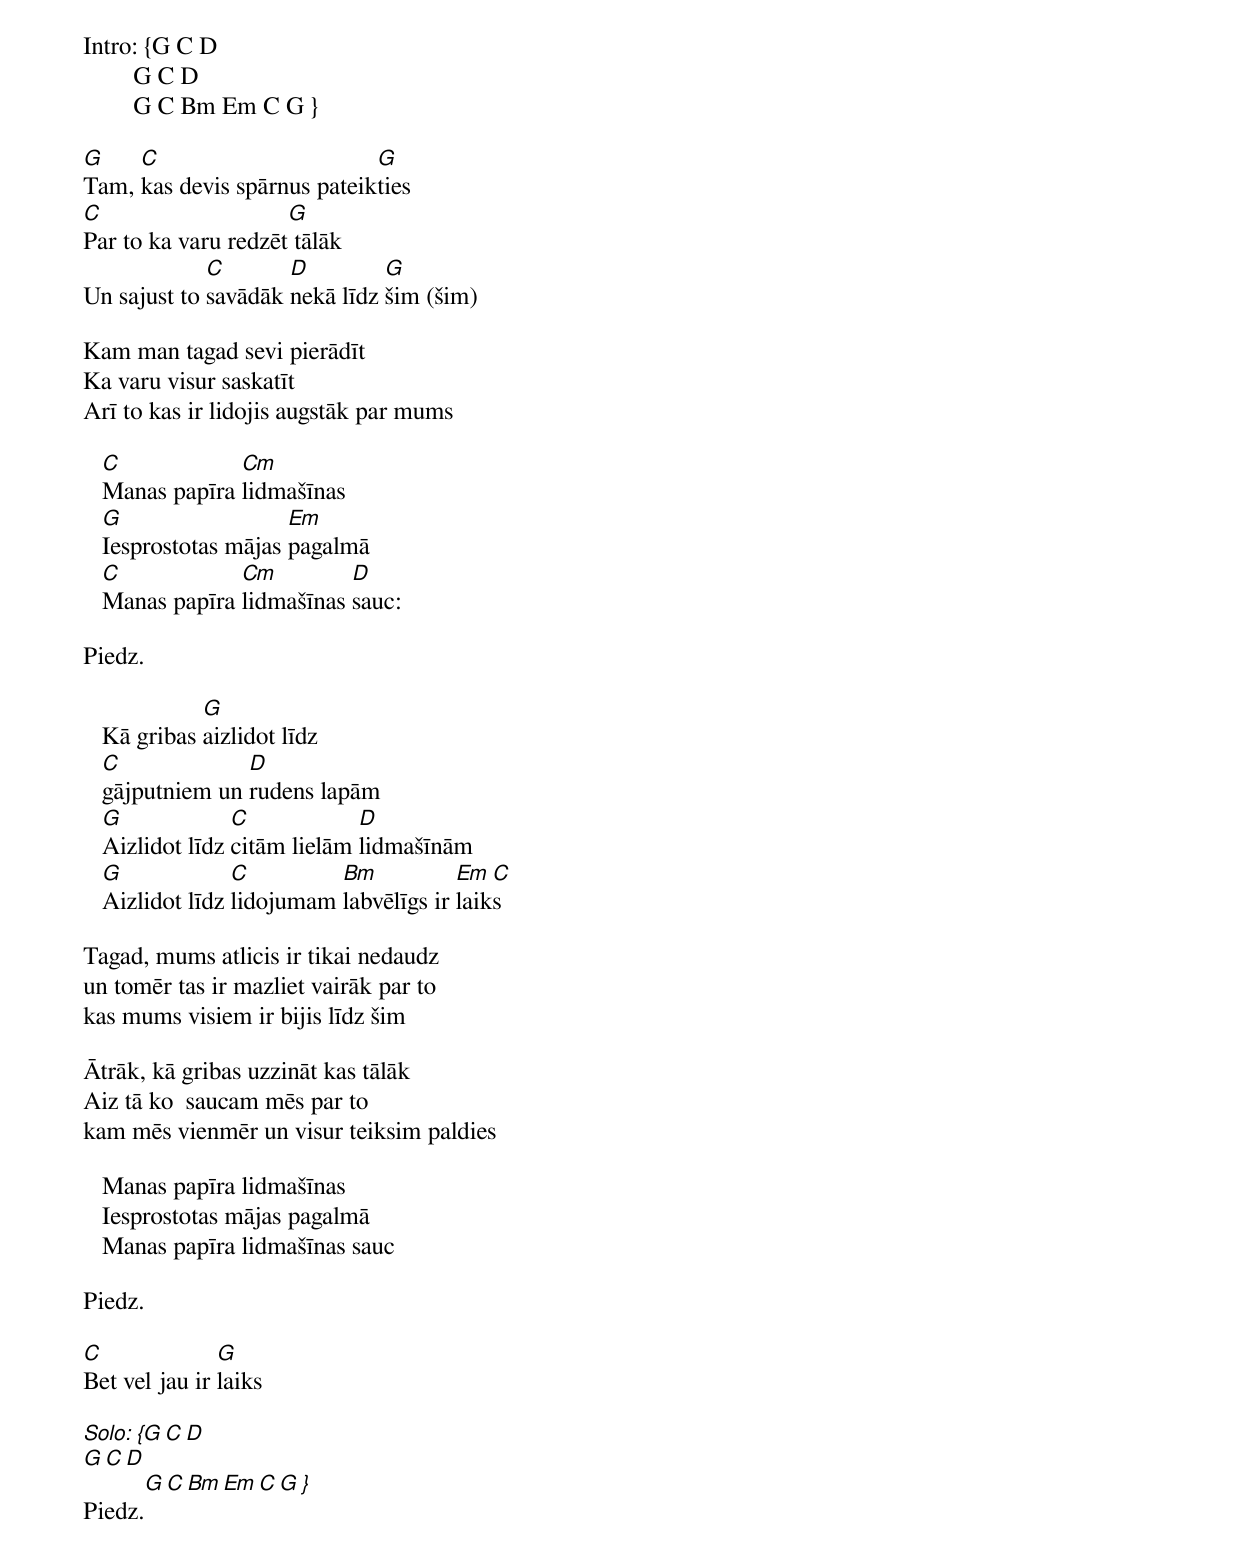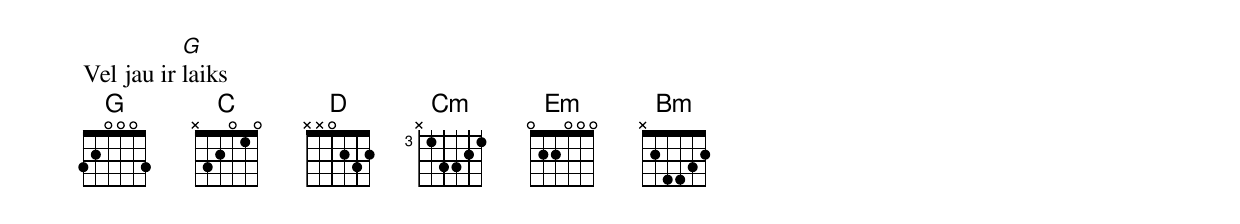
Intro: {G C D
        G C D
        G C Bm Em C G }

G    C                       G
Tam, kas devis spārnus pateikties
C                    G
Par to ka varu redzēt tālāk
             C       D         G
Un sajust to savādāk nekā līdz šim (šim)

Kam man tagad sevi pierādīt
Ka varu visur saskatīt
Arī to kas ir lidojis augstāk par mums

   C            Cm
   Manas papīra lidmašīnas
   G                  Em
   Iesprostotas mājas pagalmā
   C            Cm         D
   Manas papīra lidmašīnas sauc:

Piedz.

             G
   Kā gribas aizlidot līdz
   C             D
   gājputniem un rudens lapām
   G             C            D
   Aizlidot līdz citām lielām lidmašīnām
   G             C         Bm           Em  C
   Aizlidot līdz lidojumam labvēlīgs ir laiks

Tagad, mums atlicis ir tikai nedaudz
un tomēr tas ir mazliet vairāk par to
kas mums visiem ir bijis līdz šim

Ātrāk, kā gribas uzzināt kas tālāk
Aiz tā ko  saucam mēs par to
kam mēs vienmēr un visur teiksim paldies

   Manas papīra lidmašīnas
   Iesprostotas mājas pagalmā
   Manas papīra lidmašīnas sauc

Piedz.

C              G
Bet vel jau ir laiks

Solo: {G C D
        G C D
        G C Bm Em C G }
Piedz.
           G
Vel jau ir laiks
